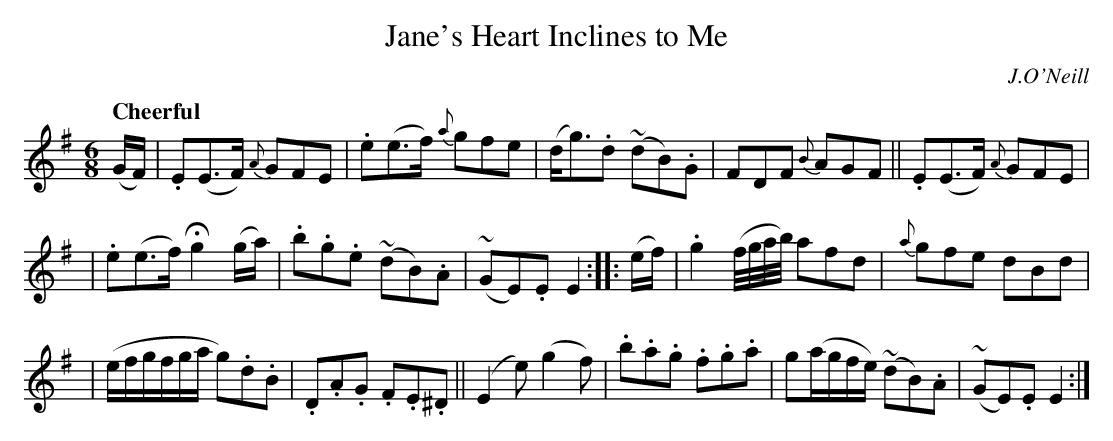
X:1
T: Jane's Heart Inclines to Me
O: J.O'Neill
Q: "Cheerful"
M: 6/8
L: 1/8
K: Em
(G/F/) | .E(E>F) {A}GFE | .e(e>f) {a}gfe | (d<g).d (~dB).G | FDF {B}AGF || .E(E>F) {A}GFE |
| .e(e>f) Hg2 (g/a/) | .b.g.e (~dB).A | (~GE).E E2 :: (e/f/) | .g2 (f/4g/4a/4b/4) afd | {a}gfe dBd |
| (e/f/g/f/g/a/ g).d.B | .D.A.G .F.E.^D || (E2 e) (g2 f) | .b.a.g .f.g.a | g(a/g/f/e/) (~dB).A | (~GE).E E2 :|
